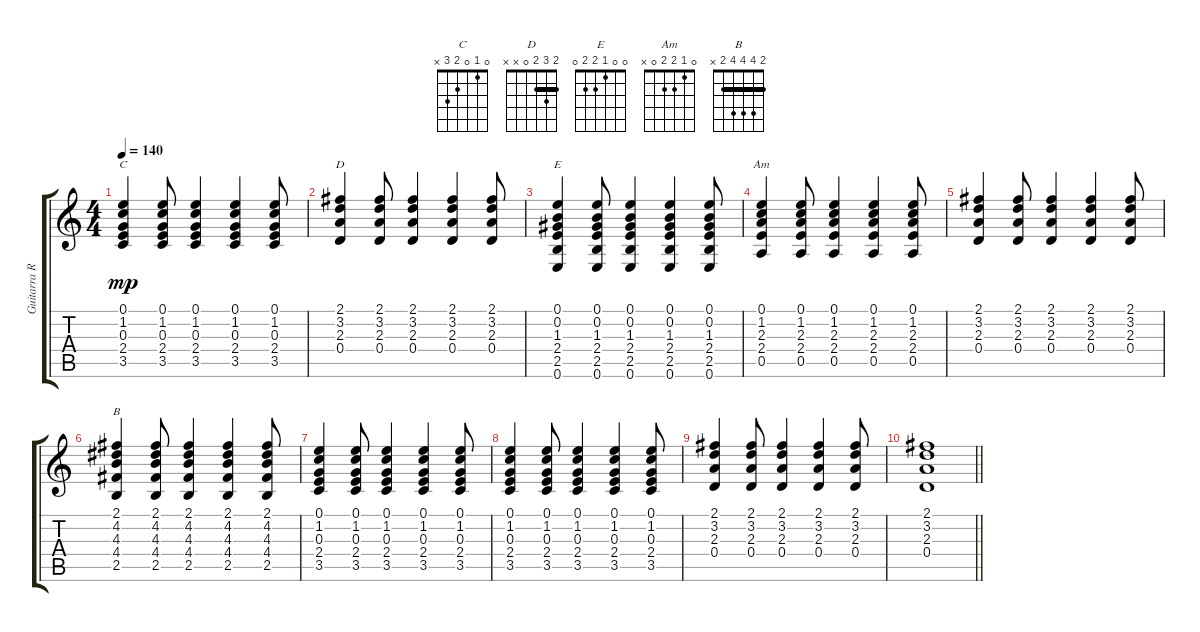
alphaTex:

\track ("Guitarra Ritmica 2" "Guitarra R") {instrument acousticguitarsteel}
\staff {score tabs}
\tuning (E4 B3 G3 D3 A2 E2) {hide}
\chord ("C" 0 1 0 2 3 x)
\chord ("D" 2 3 2 0 x x) {barre 2}
\chord ("E" 0 0 1 2 2 0)
\chord ("Am" 0 1 2 2 0 x)
\chord ("B" 2 4 4 4 2 x) {barre 2}
\ts (4 4)
\tempo 140
\clef g2
\ks c
(0.1 1.2 0.3 2.4 3.5).4{ch "C" dy mp} (0.1 1.2 0.3 2.4 3.5).8 (0.1 1.2 0.3 2.4 3.5).4 (0.1 1.2 0.3 2.4 3.5).4 (0.1 1.2 0.3 2.4 3.5).8 |
(2.1 3.2 2.3 0.4).4{ch "D"} (2.1 3.2 2.3 0.4).8 (2.1 3.2 2.3 0.4).4 (2.1 3.2 2.3 0.4).4 (2.1 3.2 2.3 0.4).8 |
(0.1 0.2 1.3 2.4 2.5 0.6).4{ch "E"} (0.1 0.2 1.3 2.4 2.5 0.6).8 (0.1 0.2 1.3 2.4 2.5 0.6).4 (0.1 0.2 1.3 2.4 2.5 0.6).4 (0.1 0.2 1.3 2.4 2.5 0.6).8 |
(0.1 1.2 2.3 2.4 0.5).4{ch "Am"} (0.1 1.2 2.3 2.4 0.5).8 (0.1 1.2 2.3 2.4 0.5).4 (0.1 1.2 2.3 2.4 0.5).4 (0.1 1.2 2.3 2.4 0.5).8 |
(2.1 3.2 2.3 0.4).4 (2.1 3.2 2.3 0.4).8 (2.1 3.2 2.3 0.4).4 (2.1 3.2 2.3 0.4).4 (2.1 3.2 2.3 0.4).8 |
(2.1 4.2 4.3 4.4 2.5).4{ch "B"} (2.1 4.2 4.3 4.4 2.5).8 (2.1 4.2 4.3 4.4 2.5).4 (2.1 4.2 4.3 4.4 2.5).4 (2.1 4.2 4.3 4.4 2.5).8 |
(0.1 1.2 0.3 2.4 3.5).4 (0.1 1.2 0.3 2.4 3.5).8 (0.1 1.2 0.3 2.4 3.5).4 (0.1 1.2 0.3 2.4 3.5).4 (0.1 1.2 0.3 2.4 3.5).8 |
(0.1 1.2 0.3 2.4 3.5).4 (0.1 1.2 0.3 2.4 3.5).8 (0.1 1.2 0.3 2.4 3.5).4 (0.1 1.2 0.3 2.4 3.5).4 (0.1 1.2 0.3 2.4 3.5).8 |
(2.1 3.2 2.3 0.4).4 (2.1 3.2 2.3 0.4).8 (2.1 3.2 2.3 0.4).4 (2.1 3.2 2.3 0.4).4 (2.1 3.2 2.3 0.4).8 |
\barLineRight lightlight
(2.1 3.2 2.3 0.4).1
